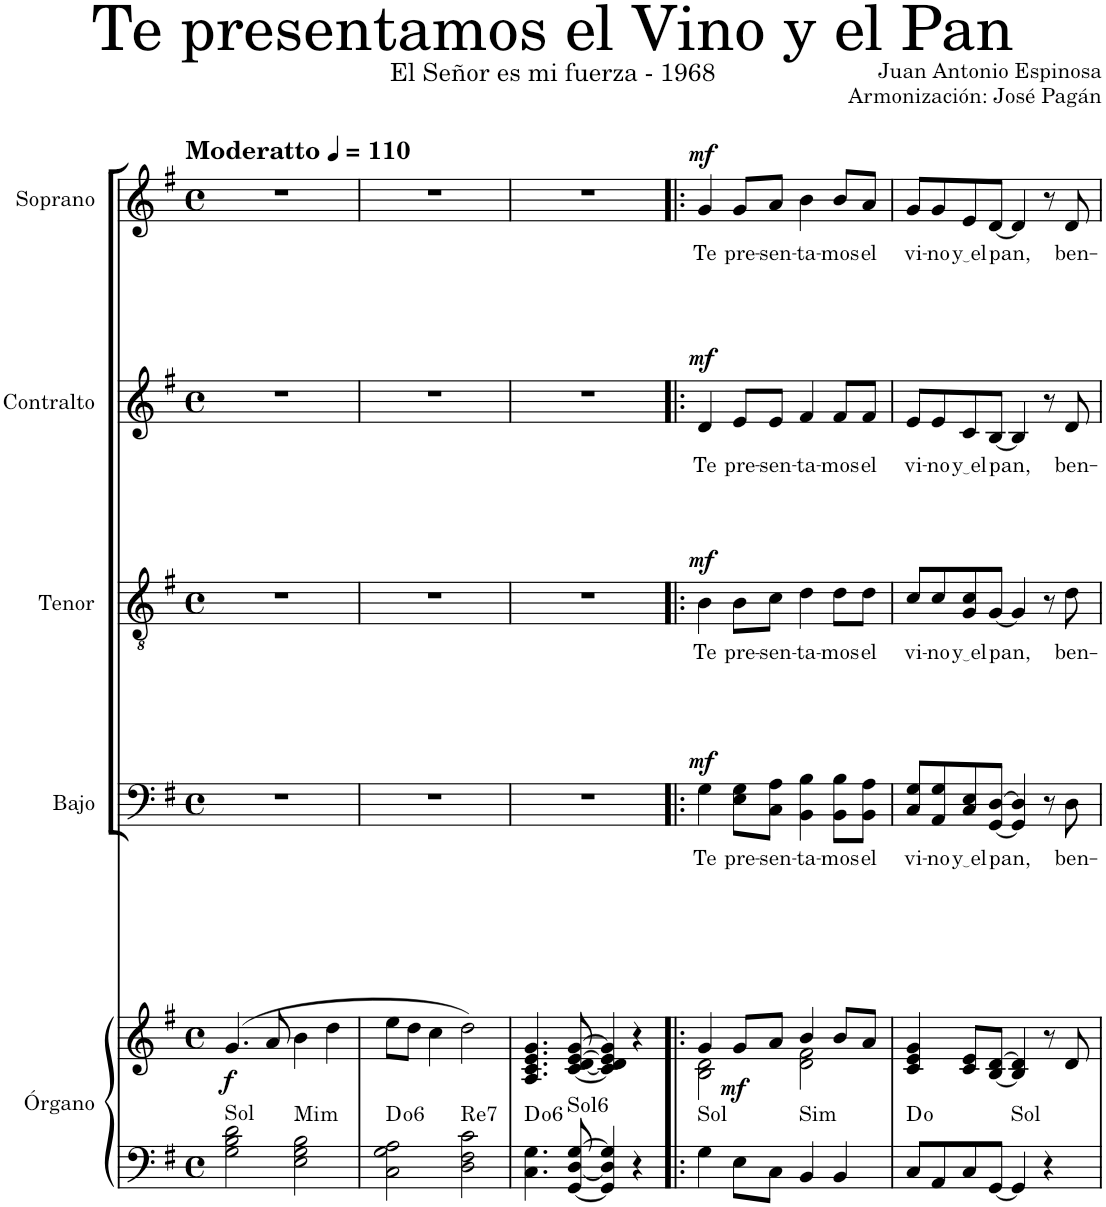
**kern	**kern	**dynam	**harte	**kern	**text	**dynam	**kern	**text	**dynam	**kern	**text	**dynam	**kern	**text	**dynam
*part5	*part5	*part5	*part5	*part4	*part4	*part4	*part3	*part3	*part3	*part2	*part2	*part2	*part1	*part1	*part1
*staff6	*staff5	*staff5/6	*	*staff4	*staff4	*staff4	*staff3	*staff3	*staff3	*staff2	*staff2	*staff2	*staff1	*staff1	*staff1
*I"Órgano	*	*	*	*I"Bajo	*	*	*I"Tenor	*	*	*I"Contralto	*	*	*I"Soprano	*	*
*	*	*	*	*I'B.	*	*	*I'T.	*	*	*I'C.	*	*	*I'S.	*	*
*clefF4	*clefG2	*	*	*clefF4	*	*	*clefGv2	*	*	*clefG2	*	*	*clefG2	*	*
*k[f#]	*k[f#]	*	*	*k[f#]	*	*	*k[f#]	*	*	*k[f#]	*	*	*k[f#]	*	*
*M4/4	*M4/4	*	*	*M4/4	*	*	*M4/4	*	*	*M4/4	*	*	*M4/4	*	*
*met(c)	*met(c)	*	*	*met(c)	*	*	*met(c)	*	*	*met(c)	*	*	*met(c)	*	*
*MM110	*MM110	*	*	*MM110	*	*	*MM110	*	*	*MM110	*	*	*MM110	*	*
=1	=1	=1	=1	=1	=1	=1	=1	=1	=1	=1	=1	=1	=1	=1	=1
!	!	!	!	!	!	!	!	!	!	!	!	!	!LO:TX:a:B:t=Moderatto	!	!
!	!	!LO:DY:b	!LO:H:kt=Sol	!	!	!	!	!	!	!	!	!	!	!	!
2G\ 2B\ 2d\	(4.g/	f	N	1r	.	.	1r	.	.	1r	.	.	1r	.	.
.	8a/	.	.	.	.	.	.	.	.	.	.	.	.	.	.
!	!	!	!LO:H:kt=Mim	!	!	!	!	!	!	!	!	!	!	!	!
2E\ 2G\ 2B\	4b\	.	N	.	.	.	.	.	.	.	.	.	.	.	.
.	4dd\	.	.	.	.	.	.	.	.	.	.	.	.	.	.
=2	=2	=2	=2	=2	=2	=2	=2	=2	=2	=2	=2	=2	=2	=2	=2
!	!	!	!LO:H:kt=6	!	!	!	!	!	!	!	!	!	!	!	!
2C\ 2G\ 2A\	8ee\L	.	D:dim(6)	1r	.	.	1r	.	.	1r	.	.	1r	.	.
.	8dd\J	.	.	.	.	.	.	.	.	.	.	.	.	.	.
.	4cc\	.	.	.	.	.	.	.	.	.	.	.	.	.	.
!	!	!	!LO:H:kt=Re7	!	!	!	!	!	!	!	!	!	!	!	!
2D\ 2F#\ 2c\	2dd\)	.	N	.	.	.	.	.	.	.	.	.	.	.	.
=3	=3	=3	=3	=3	=3	=3	=3	=3	=3	=3	=3	=3	=3	=3	=3
!	!	!	!LO:H:kt=6	!	!	!	!	!	!	!	!	!	!	!	!
4.C\ 4.G\	4.A/ 4.c/ 4.e/ 4.g/	.	D:dim(6)	1r	.	.	1r	.	.	1r	.	.	1r	.	.
!	!	!	!LO:H:kt=Sol6	!	!	!	!	!	!	!	!	!	!	!	!
[8GG/ [8D/ [8G/	[8c/ [8d/ [8e/ [8g/	.	N	.	.	.	.	.	.	.	.	.	.	.	.
4GG/] 4D/] 4G/]	4c/] 4d/] 4e/] 4g/]	.	.	.	.	.	.	.	.	.	.	.	.	.	.
4r	4r	.	.	.	.	.	.	.	.	.	.	.	.	.	.
=4!|:	=4!|:	=4!|:	=4!|:	=4!|:	=4!|:	=4!|:	=4!|:	=4!|:	=4!|:	=4!|:	=4!|:	=4!|:	=4!|:	=4!|:	=4!|:
*	*^	*	*	*	*	*	*	*	*	*	*	*	*	*	*
!	!	!	!LO:DY:b	!LO:H:kt=Sol	!	!LO:LY:b	!LO:DY:a	!	!LO:LY:b	!LO:DY:a	!	!LO:LY:b	!LO:DY:a	!	!LO:LY:b	!LO:DY:a
4G\	4g/	2B\ 2d\	mf	N	4G\	Te	mf	4B\	Te	mf	4d/	Te	mf	4g/	Te	mf
!	!	!	!	!	!	!LO:LY:b	!	!	!LO:LY:b	!	!	!LO:LY:b	!	!	!LO:LY:b	!
8E\L	8g/L	.	.	.	8E\ 8G\L	pre-	.	8B\L	pre-	.	8e/L	pre-	.	8g/L	pre-	.
!	!	!	!	!	!	!LO:LY:b	!	!	!LO:LY:b	!	!	!LO:LY:b	!	!	!LO:LY:b	!
8C\J	8a/J	.	.	.	8C\ 8A\J	-sen-	.	8c\J	-sen-	.	8e/J	-sen-	.	8a/J	-sen-	.
!	!	!	!	!LO:H:kt=Sim	!	!LO:LY:b	!	!	!LO:LY:b	!	!	!LO:LY:b	!	!	!LO:LY:b	!
4BB/	4b/	2d\ 2f#\	.	N	4BB\ 4B\	-ta-	.	4d\	-ta-	.	4f#/	-ta-	.	4b\	-ta-	.
!	!	!	!	!	!	!LO:LY:b	!	!	!LO:LY:b	!	!	!LO:LY:b	!	!	!LO:LY:b	!
4BB/	8b/L	.	.	.	8BB\ 8B\L	-mos	.	8d\L	-mos	.	8f#/L	-mos	.	8b/L	-mos	.
!	!	!	!	!	!	!LO:LY:b	!	!	!LO:LY:b	!	!	!LO:LY:b	!	!	!LO:LY:b	!
.	8a/J	.	.	.	8BB\ 8A\J	el	.	8d\J	el	.	8f#/J	el	.	8a/J	el	.
*	*v	*v	*	*	*	*	*	*	*	*	*	*	*	*	*	*
=5	=5	=5	=5	=5	=5	=5	=5	=5	=5	=5	=5	=5	=5	=5	=5
!	!	!	!	!	!LO:LY:b	!	!	!LO:LY:b	!	!	!LO:LY:b	!	!	!LO:LY:b	!
8C/L	4c/ 4e/ 4g/	.	D:dim	8C/ 8G/L	vi-	.	8c/L	vi-	.	8e/L	vi-	.	8g/L	vi-	.
!	!	!	!	!	!LO:LY:b	!	!	!LO:LY:b	!	!	!LO:LY:b	!	!	!LO:LY:b	!
8AA/	.	.	.	8AA/ 8G/	-no	.	8c/	-no	.	8e/	-no	.	8g/	-no	.
!	!	!	!	!	!LO:LY:b	!	!	!LO:LY:b	!	!	!LO:LY:b	!	!	!LO:LY:b	!
8C/	8c/ 8e/L	.	.	8C/ 8E/	y el	.	8G/ 8c/	y el	.	8c/	y el	.	8e/	y el	.
!	!	!	!	!	!LO:LY:b	!	!	!LO:LY:b	!	!	!LO:LY:b	!	!	!LO:LY:b	!
[8GG/J	[8B/ [8d/J	.	.	[8GG/ [8D/J	pan,	.	[8G/J	pan,	.	[8B/J	pan,	.	[8d/J	pan,	.
!	!	!	!LO:H:kt=Sol	!	!	!	!	!	!	!	!	!	!	!	!
4GG/]	4B/] 4d/]	.	N	4GG/] 4D/]	.	.	4G/]	.	.	4B/]	.	.	4d/]	.	.
4r	8r	.	.	8r	.	.	8r	.	.	8r	.	.	8r	.	.
!	!	!	!	!	!LO:LY:b	!	!	!LO:LY:b	!	!	!LO:LY:b	!	!	!LO:LY:b	!
.	8d/	.	.	8D\	ben-	.	8d\	ben-	.	8d/	ben-	.	8d/	ben-	.
=	=	=	=	=	=	=	=	=	=	=	=	=	=	=	=
*-	*-	*-	*-	*-	*-	*-	*-	*-	*-	*-	*-	*-	*-	*-	*-
